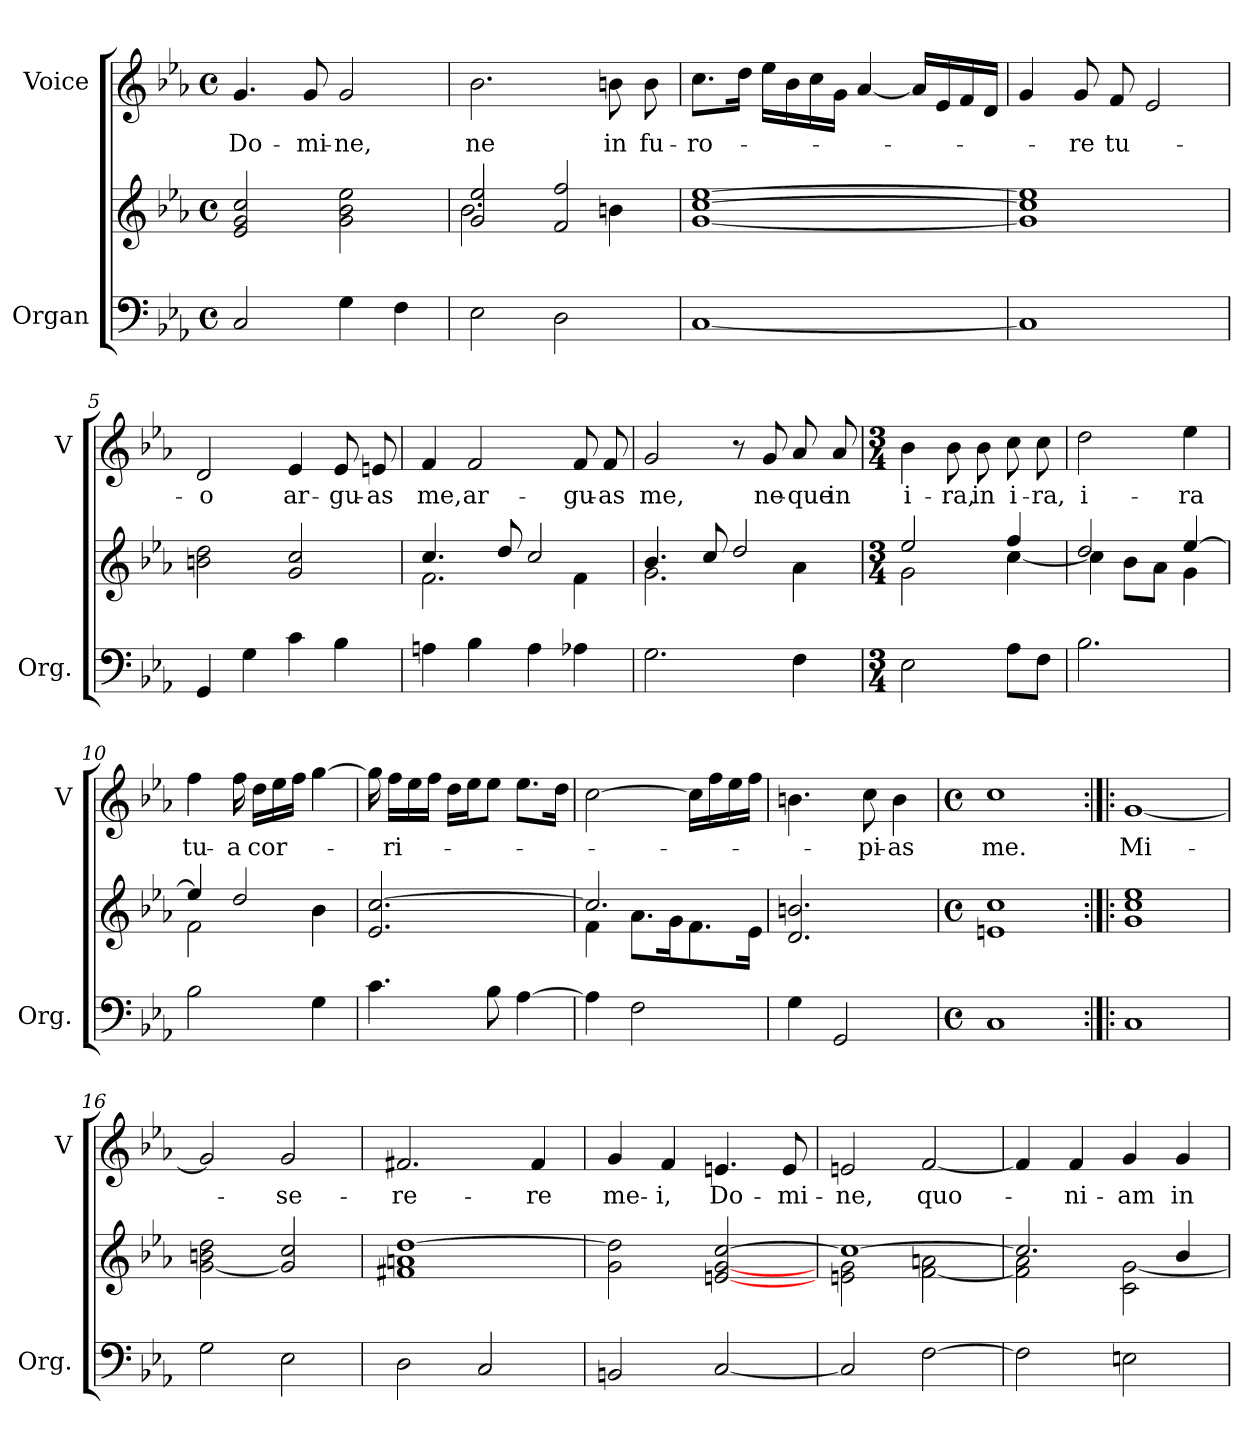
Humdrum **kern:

**kern	**kern	**kern	**text
*part2	*part2	*part1	*part1
*staff3	*staff2	*staff1	*staff1
*I"Organ	*	*I"Voice	*
*I'Org.	*	*I'V	*
*clefF4	*clefG2	*clefG2	*
*k[b-e-a-]	*k[b-e-a-]	*k[b-e-a-]	*
*E-:	*E-:	*E-:	*
*M4/4	*M4/4	*M4/4	*
*met(c)	*met(c)	*met(c)	*
=1	=1	=1	=1
!	!	!	!LO:LY:b
2C/	2e-/ 2g/ 2cc/	4.g/	Do-
!	!	!	!LO:LY:b
.	.	8g/	-mi-
!	!	!	!LO:LY:b
4G\	2g\ 2b-\ 2ee-\	2g/	-ne,
4F\	.	.	.
=2	=2	=2	=2
*	*^	*	*
!	!	!	!	!LO:LY:b
2E-\	2g/ 2ee-/	2.b-\	2.b-\	ne
2D\	2f/ 2ff/	.	.	.
!	!	!	!	!LO:LY:b
.	.	4bn\	8bn\	in
!	!	!	!	!LO:LY:b
.	.	.	8b\	fu-
*	*v	*v	*	*
=3	=3	=3	=3
!	!	!	!LO:LY:b
[1C	[1g [1cc [1ee-	8.cc\L	-ro-
.	.	16dd\Jk	.
.	.	16ee-\LL	.
.	.	16b-\	.
.	.	16cc\	.
.	.	16g\JJ	.
.	.	[4a-/	.
.	.	16a-/LL]	.
.	.	16e-/	.
.	.	16f/	.
.	.	16d/JJ	.
=4	=4	=4	=4
1C]	1g] 1cc] 1ee-]	4g/	.
!	!	!	!LO:LY:b
.	.	8g/	-re
!	!	!	!LO:LY:b
.	.	8f/	tu-
.	.	2e-/	.
!!LO:LB:g=z
=5	=5	=5	=5
!	!	!	!LO:LY:b
4GG/	2bn\ 2dd\	2d/	-o
4G\	.	.	.
!	!	!	!LO:LY:b
4c\	2g/ 2cc/	4e-/	ar-
!	!	!	!LO:LY:b
4B-\	.	8e-/	-gu-
!	!	!	!LO:LY:b
.	.	8en/	-as
=6	=6	=6	=6
*	*^	*	*
!	!	!	!	!LO:LY:b
4An\	4.cc/	2.f\	4f/	me,
!	!	!	!	!LO:LY:b
4B-\	.	.	2f/	ar-
.	8dd/	.	.	.
4A\	2cc/	.	.	.
!	!	!	!	!LO:LY:b
4A-X\	.	4f\	8f/	-gu-
!	!	!	!	!LO:LY:b
.	.	.	8f/	-as
=7	=7	=7	=7	=7
!	!	!	!	!LO:LY:b
2.G\	4.b-/	2.g\	2g/	me,
.	8cc/	.	.	.
.	2dd/	.	8r	.
!	!	!	!	!LO:LY:b
.	.	.	8g/	ne-
!	!	!	!	!LO:LY:b
4F\	.	4a-\	8a-/	-que
!	!	!	!	!LO:LY:b
.	.	.	8a-/	in
=8	=8	=8	=8	=8
*M3/4	*M3/4	*	*M3/4	*
!	!	!	!	!LO:LY:b
2E-\	2ee-/	2g\	4b-\	i-
!	!	!	!	!LO:LY:b
.	.	.	8b-\	-ra,
!	!	!	!	!LO:LY:b
.	.	.	8b-\	in
!	!	!	!	!LO:LY:b
8A-\L	4ff/	[<4cc\	8cc\	i-
!	!	!	!	!LO:LY:b
8F\J	.	.	8cc\	-ra,
=9	=9	=9	=9	=9
!	!	!	!	!LO:LY:b
2.B-\	2dd/	4cc\]	2dd\	i-
.	.	8b-\L	.	.
.	.	8a-\J	.	.
!	!	!	!	!LO:LY:b
.	[>4ee-/	4g\	4ee-\	-ra
!!LO:LB:g=z
=10	=10	=10	=10	=10
!	!	!	!	!LO:LY:b
2B-\	4ee-/]	2f\	4ff\	tu-
!	!	!	!	!LO:LY:b
.	2dd/	.	16ff\	-a
!	!	!	!	!LO:LY:b
.	.	.	16dd\LL	cor-
.	.	.	16ee-\	.
.	.	.	16ff\JJ	.
4G\	.	4b-\	[4gg\	.
*	*v	*v	*	*
=11	=11	=11	=11
4.c\	2.e-/ [2.cc/	16gg\]	.
!	!	!	!LO:LY:b
.	.	16ff\LL	-ri-
.	.	16ee-\	.
.	.	16ff\JJ	.
.	.	16dd\LL	.
.	.	16ee-\J	.
8B-\	.	8ee-\J	.
[4A-\	.	8.ee-\L	.
.	.	16dd\Jk	.
=12	=12	=12	=12
*	*^	*	*
4A-\]	2.cc/]	4f\	[2cc\	.
2F\	.	8.a-\L	.	.
.	.	16g\k	.	.
.	.	8.f\	16cc\LL]	.
.	.	.	16ff\	.
.	.	.	16ee-\	.
.	.	16e-\Jk	16ff\JJ	.
*	*v	*v	*	*
=13	=13	=13	=13
4G\	2.d/ 2.bn/	4.bn\	.
2GG/	.	.	.
!	!	!	!LO:LY:b
.	.	8cc\	-pi-
!	!	!	!LO:LY:b
.	.	4b\	-as
=14	=14	=14	=14
*M4/4	*M4/4	*M4/4	*
*met(c)	*met(c)	*met(c)	*
!	!	!	!LO:LY:b
1C	1en 1cc	1cc	me.
=15:|!|:	=15:|!|:	=15:|!|:	=15:|!|:
!	!	!	!LO:LY:b
1C	1g 1cc 1ee-	[1g	Mi-
!!LO:LB:g=z
=16	=16	=16	=16
2G\	[2g\ 2bn\ 2dd\	2g/]	.
!	!	!	!LO:LY:b
2E-\	2g/] 2cc/	2g/	-se-
=17	=17	=17	=17
!	!	!	!LO:LY:b
2D\	1f#X 1an [1dd	2.f#X/	-re-
2C/	.	.	.
!	!	!	!LO:LY:b
.	.	4f#/	-re
=18	=18	=18	=18
!	!	!	!LO:LY:b
2BBn/	2g\ 2dd\]	4g/	me-
!	!	!	!LO:LY:b
.	.	4f/	-i,
!	!	!	!LO:LY:b
[2C/	[2en/ [2g/ [2cc/	4.en/	Do-
!	!	!	!LO:LY:b
.	.	8e/	-mi-
=19	=19	=19	=19
*	*^	*	*
!	!	!	!	!LO:LY:b
2C/]	1cc_	2en\ 2g\	2en/	-ne,
!	!	!	!	!LO:LY:b
[2F\	.	[<2f\ 2an\	[2f/	quo-
=20	=20	=20	=20	=20
2F\]	2.cc/]	2f\] 2a-i\	4f/]	.
!	!	!	!	!LO:LY:b
.	.	.	4f/	-ni-
!	!	!	!	!LO:LY:b
2En\	.	2c\ [<2g\	4g/	-am
!	!	!	!	!LO:LY:b
.	4b-/	.	4g/	in-
*	*v	*v	*	*
=	=	=	=
*-	*-	*-	*-
